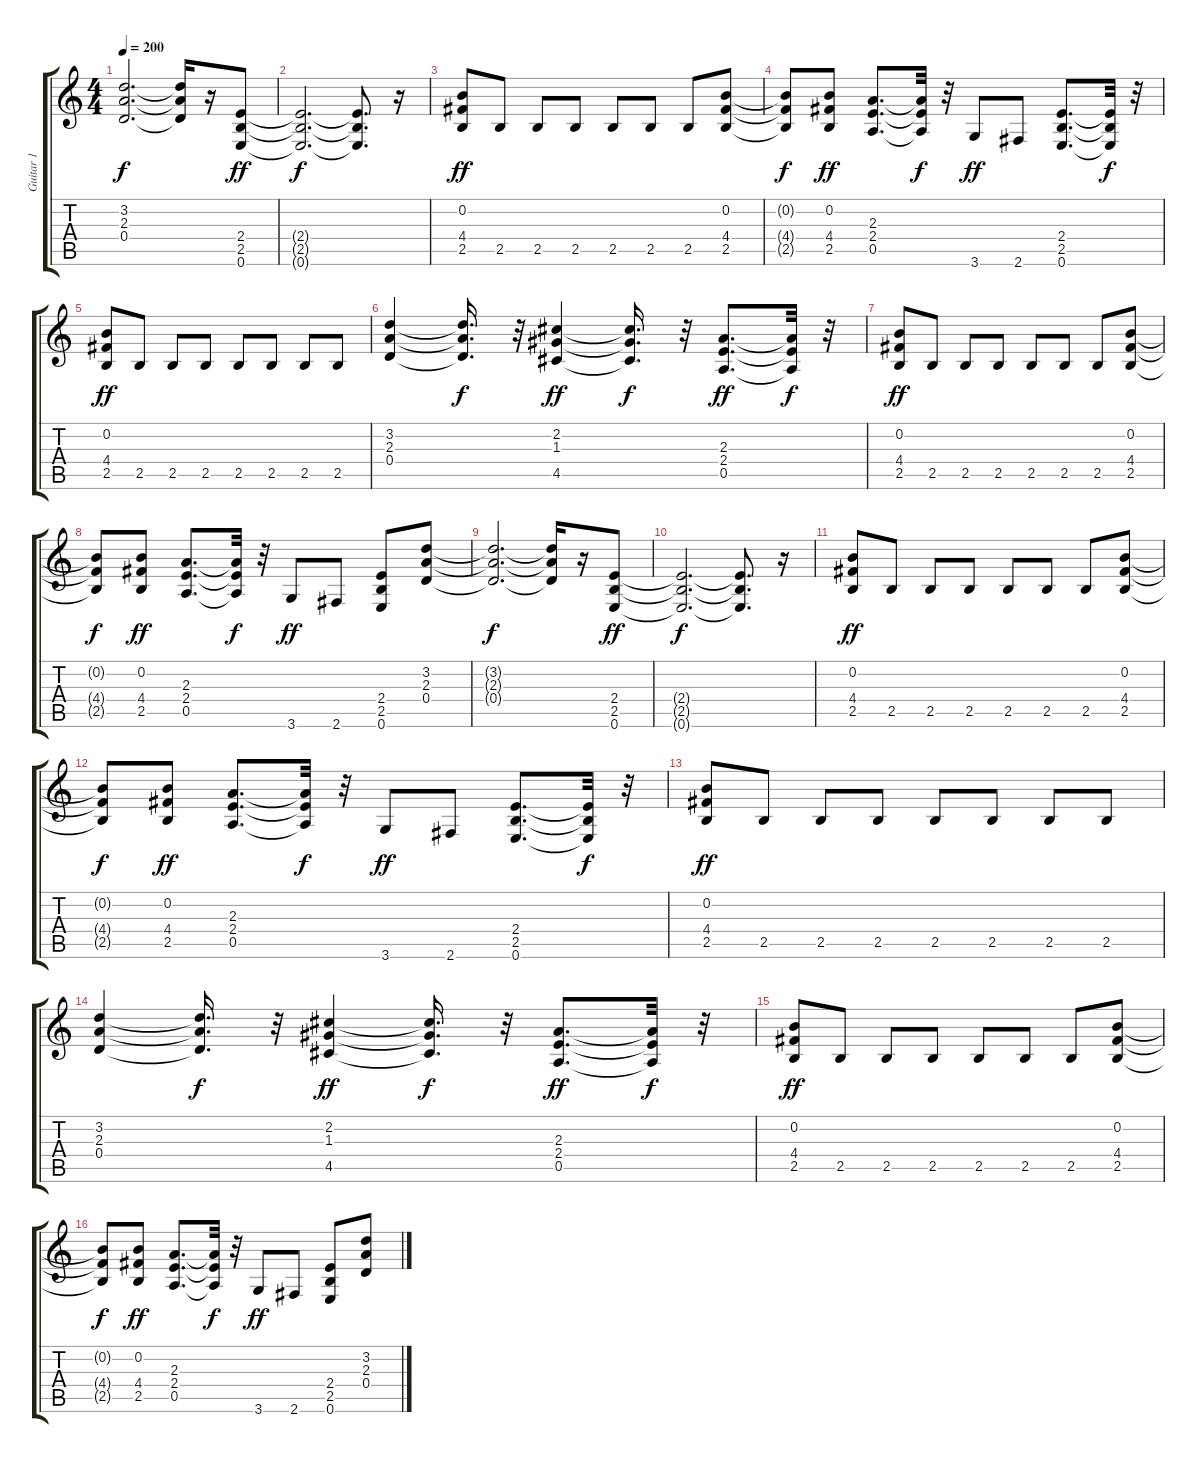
\track ("Guitar 1" "Guitar 1") {instrument distortionguitar}
\staff {score tabs}
\tuning (E4 B3 G3 D3 A2 E2) {hide}
\ts (4 4)
\tempo 200
\clef g2
\ks c
(3.2{t} 2.3{t} 0.4{t}).2{d dy f} (3.2{t} 2.3{t} 0.4{t}).16 r.16 (2.4 2.5 0.6).8{dy ff} |
(2.4{t} 2.5{t} 0.6{t}).2{d dy f} (2.4{t} 2.5{t} 0.6{t}).8{d} r.16 |
(0.2 4.4 2.5).8{dy ff} 2.5.8 2.5.8 2.5.8 2.5.8 2.5.8 2.5.8 (0.2 4.4 2.5).8 |
(0.2{t} 4.4{t} 2.5{t}).8{dy f} (0.2 4.4 2.5).8{dy ff} (2.3 2.4 0.5).8{d} (2.3{t} 2.4{t} 0.5{t}).32{dy f} r.32 3.6.8{dy ff} 2.6.8 (2.4 2.5 0.6).8{d} (2.4{t} 2.5{t} 0.6{t}).32{dy f} r.32 |
(0.2 4.4 2.5).8{dy ff} 2.5.8 2.5.8 2.5.8 2.5.8 2.5.8 2.5.8 2.5.8 |
(3.2 2.3 0.4).4 (3.2{t} 2.3{t} 0.4{t}).16{d dy f} r.32 (2.2 1.3 4.5).4{dy ff} (2.2{t} 1.3{t} 4.5{t}).16{d dy f} r.32 (2.3 2.4 0.5).8{d dy ff} (2.3{t} 2.4{t} 0.5{t}).32{dy f} r.32 |
(0.2 4.4 2.5).8{dy ff} 2.5.8 2.5.8 2.5.8 2.5.8 2.5.8 2.5.8 (0.2 4.4 2.5).8 |
(0.2{t} 4.4{t} 2.5{t}).8{dy f} (0.2 4.4 2.5).8{dy ff} (2.3 2.4 0.5).8{d} (2.3{t} 2.4{t} 0.5{t}).32{dy f} r.32 3.6.8{dy ff} 2.6.8 (2.4 2.5 0.6).8 (3.2 2.3 0.4).8 |
(3.2{t} 2.3{t} 0.4{t}).2{d dy f} (3.2{t} 2.3{t} 0.4{t}).16 r.16 (2.4 2.5 0.6).8{dy ff} |
(2.4{t} 2.5{t} 0.6{t}).2{d dy f} (2.4{t} 2.5{t} 0.6{t}).8{d} r.16 |
(0.2 4.4 2.5).8{dy ff} 2.5.8 2.5.8 2.5.8 2.5.8 2.5.8 2.5.8 (0.2 4.4 2.5).8 |
(0.2{t} 4.4{t} 2.5{t}).8{dy f} (0.2 4.4 2.5).8{dy ff} (2.3 2.4 0.5).8{d} (2.3{t} 2.4{t} 0.5{t}).32{dy f} r.32 3.6.8{dy ff} 2.6.8 (2.4 2.5 0.6).8{d} (2.4{t} 2.5{t} 0.6{t}).32{dy f} r.32 |
(0.2 4.4 2.5).8{dy ff} 2.5.8 2.5.8 2.5.8 2.5.8 2.5.8 2.5.8 2.5.8 |
(3.2 2.3 0.4).4 (3.2{t} 2.3{t} 0.4{t}).16{d dy f} r.32 (2.2 1.3 4.5).4{dy ff} (2.2{t} 1.3{t} 4.5{t}).16{d dy f} r.32 (2.3 2.4 0.5).8{d dy ff} (2.3{t} 2.4{t} 0.5{t}).32{dy f} r.32 |
(0.2 4.4 2.5).8{dy ff} 2.5.8 2.5.8 2.5.8 2.5.8 2.5.8 2.5.8 (0.2 4.4 2.5).8 |
(0.2{t} 4.4{t} 2.5{t}).8{dy f} (0.2 4.4 2.5).8{dy ff} (2.3 2.4 0.5).8{d} (2.3{t} 2.4{t} 0.5{t}).32{dy f} r.32 3.6.8{dy ff} 2.6.8 (2.4 2.5 0.6).8 (3.2 2.3 0.4).8
